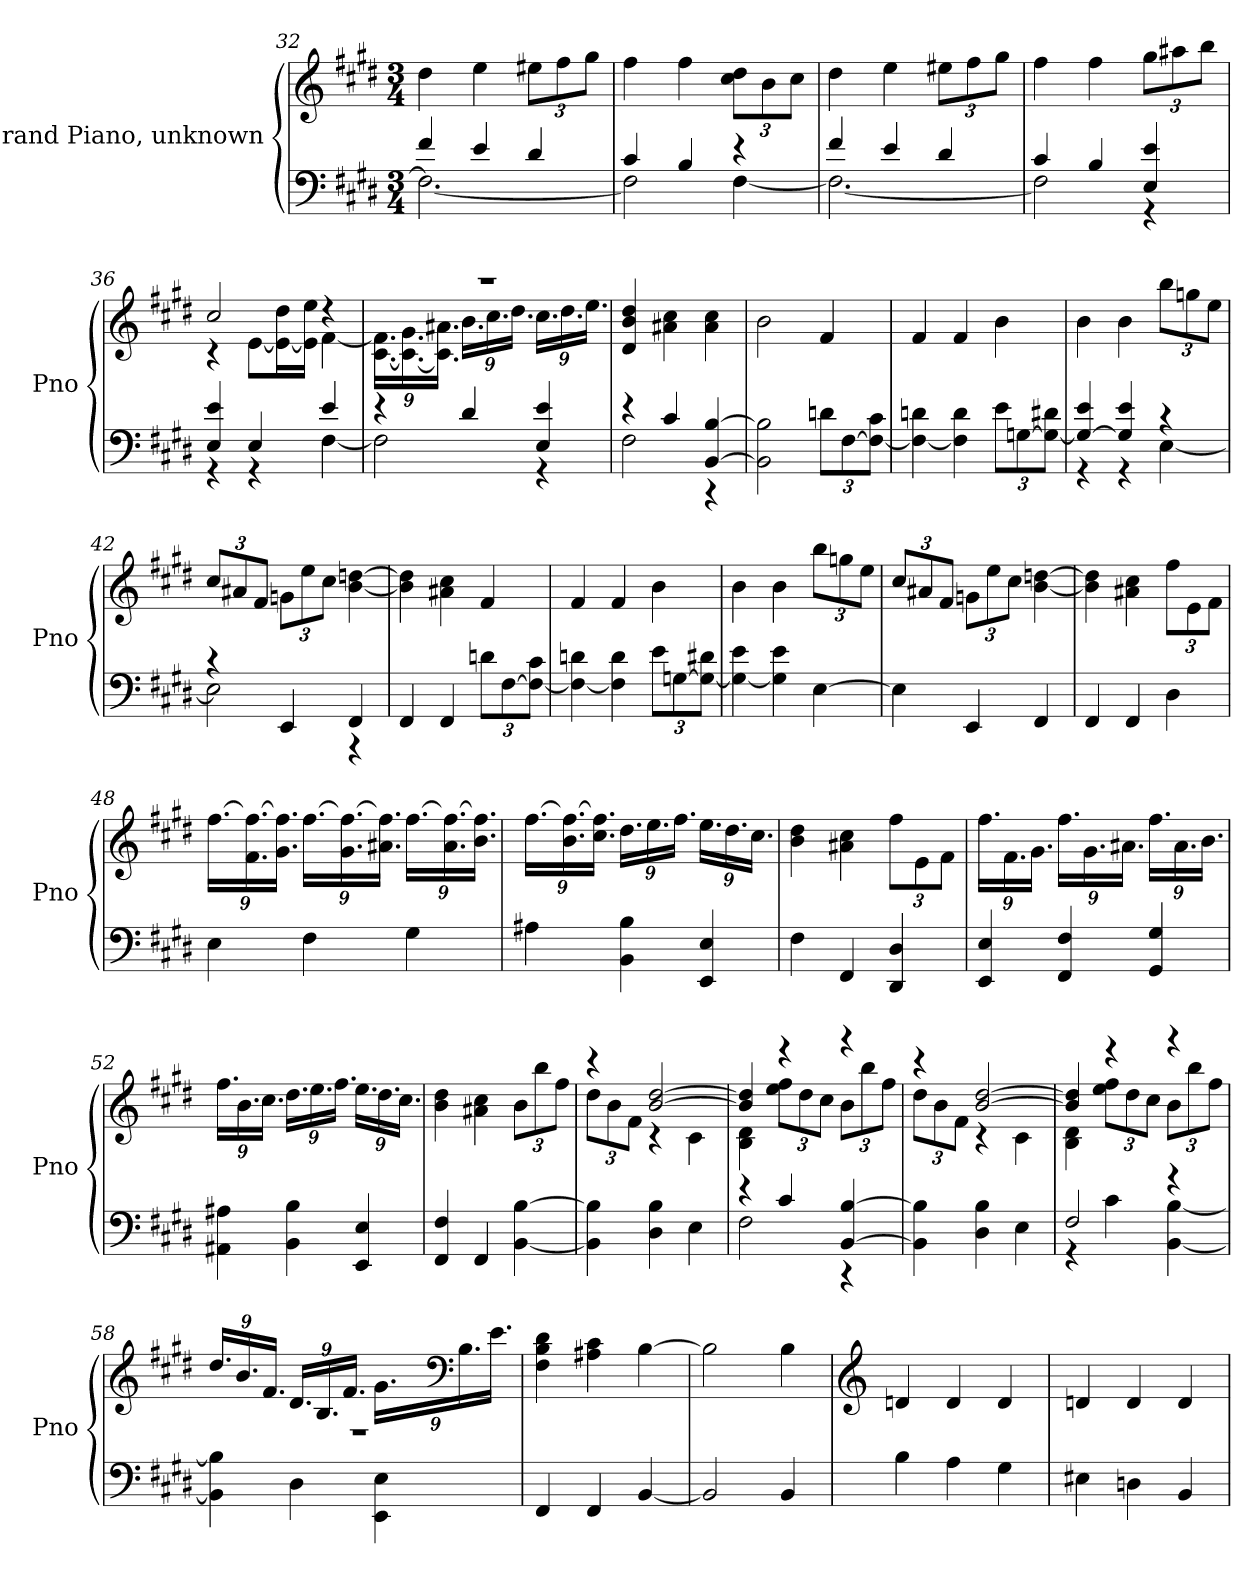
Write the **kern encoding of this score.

**kern	**kern
*part1	*part1
*staff2	*staff1
*I"Grand Piano, unknown	*
*I'Pno	*
!!LO:PB:g=z
*clefF4	*clefG2
*k[f#c#g#d#]	*k[f#c#g#d#]
*M3/4	*M3/4
=32	=32
*^	*
4f#/	2.F#\_	4dd#\
4e/	.	4ee\
*	*	*Xbrackettup
4d#/	.	12ee#X\L
.	.	12ff#\
.	.	12gg#\J
=33	=33	=33
4c#/	2F#\]	4ff#\
4B/	.	4ff#\
4r	[4F#\	12cc#\ 12dd#\L
.	.	12b\
.	.	12cc#\J
=34	=34	=34
4f#/	2.F#\_	4dd#\
4e/	.	4ee\
4d#/	.	12ee#X\L
.	.	12ff#\
.	.	12gg#\J
=35	=35	=35
4c#/	2F#\]	4ff#\
4B/	.	4ff#\
4E/ 4e/	4r	12gg#\L
.	.	12aa#X\
.	.	12bb\J
=36	=36	=36
*	*	*^
4E/ 4e/	4r	2cc#/	4r
4E/	4r	.	[8e\L
.	.	.	16e\_ 16dd#\L
.	.	.	16e\] 16ee\JJ
4e/	[4F#\	4r	[4f#\
!!LO:LB:g=z	!!
=37	=37	=37	=37
4r	2F#\]	2.r	[18.c#\ 18.f#\]LL
.	.	.	18.c#\_ 18.g#\
.	.	.	18.c#\] 18.a#X\JJ
4d#/	.	.	18.b\LL
.	.	.	18.cc#\
.	.	.	18.dd#\JJ
4E/ 4e/	4r	.	18.cc#\LL
.	.	.	18.dd#\
.	.	.	18.ee\JJ
*	*	*v	*v
=38	=38	=38
4r	2F#\	4d#/ 4b/ 4dd#/
4c#/	.	4a#X\ 4cc#\
[4BB/ [4B/	4r	4a#\ 4cc#\
*v	*v	*
=39	=39
2BB\] 2B\]	2b\
*Xbrackettup	*
12dn\L	4f#/
[12F#\	.
12F#\_ 12c#\J	.
=40	=40
4F#\_ 4dn\	4f#/
4F#\] 4d\	4f#/
12e\L	4b\
[12Gn\	.
12G\_ 12d#X\J	.
=41	=41
*^	*
4G/_ 4e/	4r	4b\
4G/] 4e/	4r	4b\
4r	[4E\	12bb\L
.	.	12ggn\
.	.	12ee\J
!!LO:LB:g=z
=42	=42	=42
4r	2E\]	12cc#/L
.	.	12a#X/
.	.	12f#/J
4EE/	.	12gn\L
.	.	12ee\
.	.	12cc#\J
4FF#/	4r	[4b\ [4ddn\
*v	*v	*
=43	=43
4FF#/	4b\] 4dd\]
4FF#/	4a#X\ 4cc#\
12dn\L	4f#/
[12F#\	.
12F#\_ 12c#\J	.
=44	=44
4F#\_ 4dn\	4f#/
4F#\] 4d\	4f#/
12e\L	4b\
[12Gn\	.
12G\_ 12d#X\J	.
=45	=45
4G\_ 4e\	4b\
4G\] 4e\	4b\
[4E\	12bb\L
.	12ggn\
.	12ee\J
=46	=46
4E\]	12cc#/L
.	12a#X/
.	12f#/J
4EE/	12gn\L
.	12ee\
.	12cc#\J
4FF#/	[4b\ [4ddn\
!!LO:LB:g=z
=47	=47
4FF#/	4b\] 4dd\]
4FF#/	4a#X\ 4cc#\
4D#\	12ff#\L
.	12e\
.	12f#\J
=48	=48
4E\	[18.ff#\LL
.	18.f#\ 18.ff#\_
.	18.g#\ 18.ff#\]JJ
4F#\	[18.ff#\LL
.	18.g#\ 18.ff#\_
.	18.a#X\ 18.ff#\]JJ
4G#\	[18.ff#\LL
.	18.a#\ 18.ff#\_
.	18.b\ 18.ff#\]JJ
=49	=49
4A#X\	[18.ff#\LL
.	18.b\ 18.ff#\_
.	18.cc#\ 18.ff#\]JJ
4BB\ 4B\	18.dd#\LL
.	18.ee\
.	18.ff#\JJ
4EE/ 4E/	18.ee\LL
.	18.dd#\
.	18.cc#\JJ
=50	=50
4F#\	4b\ 4dd#\
4FF#/	4a#X\ 4cc#\
4DD#/ 4D#/	12ff#\L
.	12e\
.	12f#\J
!!LO:LB:g=z
=51	=51
4EE/ 4E/	18.ff#\LL
.	18.f#\
.	18.g#\JJ
4FF#/ 4F#/	18.ff#\LL
.	18.g#\
.	18.a#X\JJ
4GG#/ 4G#/	18.ff#\LL
.	18.a#\
.	18.b\JJ
=52	=52
4AA#X\ 4A#X\	18.ff#\LL
.	18.b\
.	18.cc#\JJ
4BB\ 4B\	18.dd#\LL
.	18.ee\
.	18.ff#\JJ
4EE/ 4E/	18.ee\LL
.	18.dd#\
.	18.cc#\JJ
=53	=53
4FF#/ 4F#/	4b\ 4dd#\
4FF#/	4a#X\ 4cc#\
[4BB\ [4B\	12b\L
.	12bb\
.	12ff#\J
=54	=54
*	*^
4BB\] 4B\]	4r	12dd#\L
.	.	12b\
.	.	12f#\J
4D#\ 4B\	[2b/ [2dd#/	4r
4E\	.	4c#\
!!LO:LB:g=z	!!
=55	=55	=55
*^	*	*
4r	2F#\	4b/] 4dd#/]	4B\ 4d#\
4c#/	.	4r	12ee\ 12ff#\L
.	.	.	12dd#\
.	.	.	12cc#\J
[4BB/ [4B/	4r	4r	12b\L
.	.	.	12bb\
.	.	.	12ff#\J
*v	*v	*	*
=56	=56	=56
4BB\] 4B\]	4r	12dd#\L
.	.	12b\
.	.	12f#\J
4D#\ 4B\	[2b/ [2dd#/	4r
4E\	.	4c#\
=57	=57	=57
*^	*	*
2F#/	4r	4b/] 4dd#/]	4B\ 4d#\
.	4c#\	4r	12ee\ 12ff#\L
.	.	.	12dd#\
.	.	.	12cc#\J
4r	[4BB\ [4B\	4r	12b\L
.	.	.	12bb\
.	.	.	12ff#\J
*	*	*v	*v
=58	=58	=58
2.r	4BB\] 4B\]	18.dd#/LL
.	.	18.b/
.	.	18.f#/JJ
.	4D#\	18.d#/LL
.	.	18.B/
.	.	18.f#/JJ
.	4EE\ 4E\	18.g#\LL
*	*	*clefF4
.	.	18.B\
.	.	18.e\JJ
*v	*v	*
=59	=59
4FF#/	4F#\ 4B\ 4d#\
4FF#/	4A#X\ 4c#\
[4BB/	[4B\
=60	=60
2BB/]	2B\]
4BB/	4B\
!!LO:PB:g=z
=61	=61
*	*clefG2
4B\	4dn/
4A\	4d/
4G#\	4d/
=62	=62
4E#X\	4dn/
4Dn\	4d/
4BB/	4d/
=	=
*-	*-
